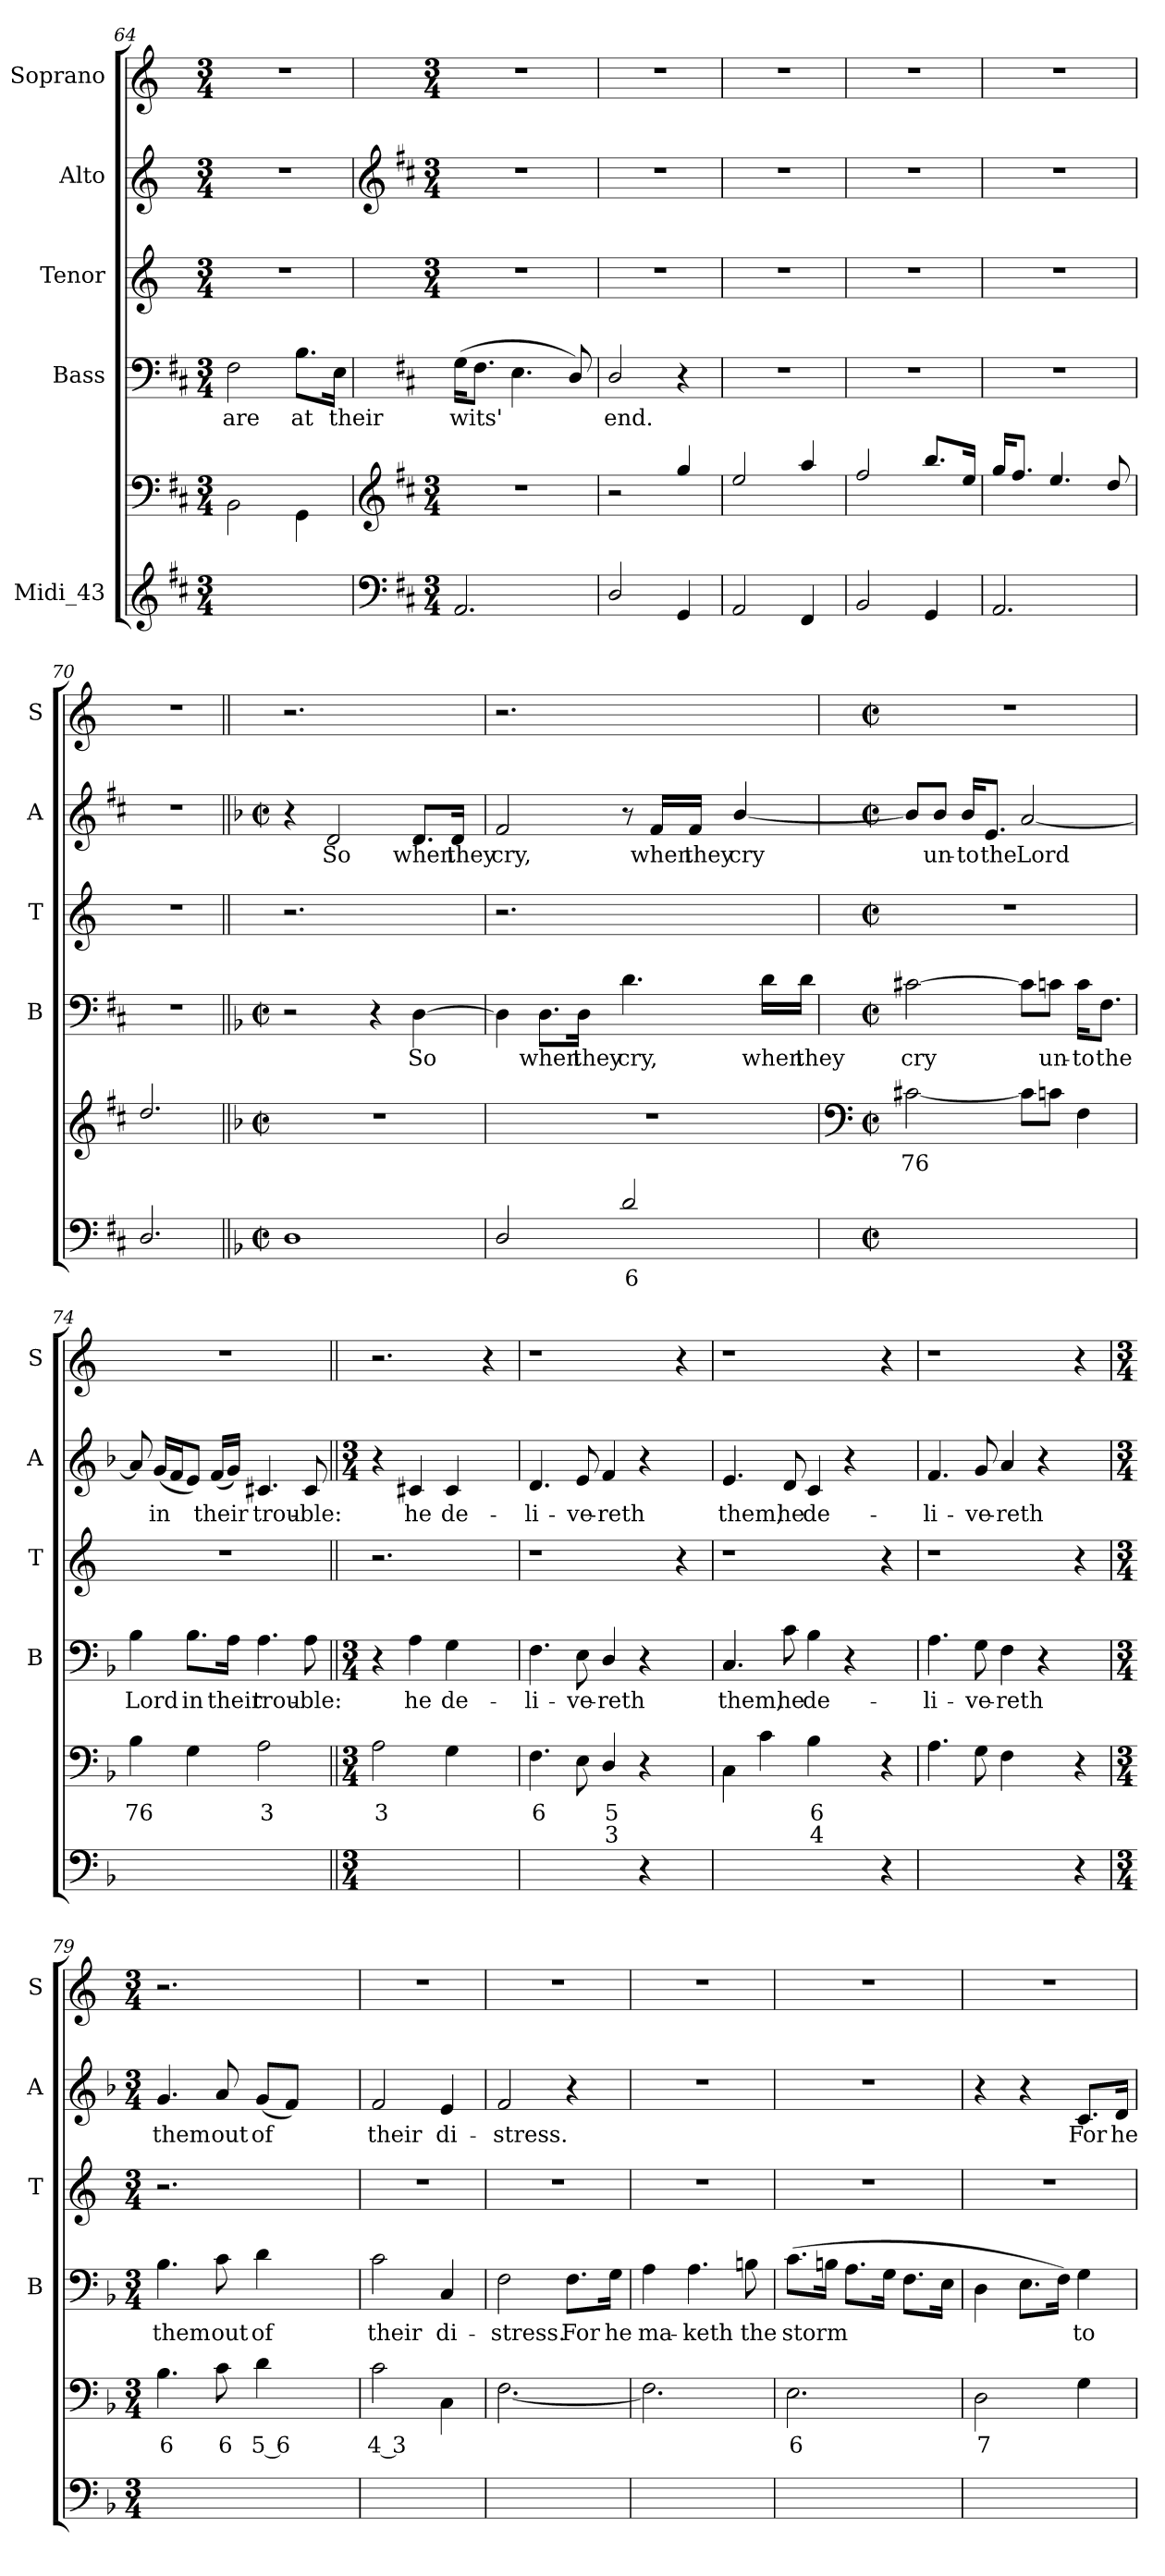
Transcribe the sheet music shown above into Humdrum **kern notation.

**kern	**text	**kern	**text	**text	**kern	**text	**kern	**kern	**text	**kern
*part5	*part5	*part5	*part5	*part5	*part4	*part4	*part3	*part2	*part2	*part1
*staff6	*staff6	*staff5	*staff5	*staff5	*staff4	*staff4	*staff3	*staff2	*staff2	*staff1
*I"Midi_43	*	*	*	*	*I"Bass	*	*I"Tenor	*I"Alto	*	*I"Soprano
*	*	*	*	*	*I'B	*	*I'T	*I'A	*	*I'S
!!LO:LB:g=z
*clefG2	*	*clefF4	*	*	*clefF4	*	*clefG2	*clefG2	*	*clefG2
*k[f#c#]	*	*k[f#c#]	*	*	*k[f#c#]	*	*k[]	*k[]	*	*k[]
*M3/4	*	*M3/4	*	*	*M3/4	*	*M3/4	*M3/4	*	*M3/4
=64	=64	=64	=64	=64	=64	=64	=64	=64	=64	=64
*	*	*^	*	*	*	*	*	*	*	*
!	!	!	!	!	!	!	!LO:LY:b	!	!	!	!
2.ryy	.	2.ryy	2BB\	.	.	2F#\	are	2.r	2.r	.	2.r
!	!	!	!	!	!	!	!LO:LY:b	!	!	!	!
.	.	.	4GG\	.	.	8.B\L	at	.	.	.	.
!	!	!	!	!	!	!	!LO:LY:b	!	!	!	!
.	.	.	.	.	.	16E\Jk	their	.	.	.	.
*	*	*v	*v	*	*	*	*	*	*	*	*
!!LO:PB:g=z
=65	=65	=65	=65	=65	=65	=65	=65	=65	=65	=65
*clefF4	*	*clefG2	*	*	*	*	*	*clefG2	*	*
*	*	*	*	*	*	*	*	*k[f#c#]	*	*
*	*	*	*	*	*	*	*	*D:	*	*
*M3/4	*	*M3/4	*	*	*	*	*M3/4	*M3/4	*	*M3/4
*^	*	*	*	*	*	*	*	*	*	*
!	!	!	!	!	!	!	!LO:LY:b	!	!	!	!
2.AA/	2.ryy	.	2.r	.	.	(>16G\KL	wits'	2.r	2.r	.	2.r
.	.	.	.	.	.	8.F#\J	.	.	.	.	.
.	.	.	.	.	.	4.E\	.	.	.	.	.
.	.	.	.	.	.	8D/)	.	.	.	.	.
=66	=66	=66	=66	=66	=66	=66	=66	=66	=66	=66	=66
!	!	!	!	!	!	!	!LO:LY:b	!	!	!	!
2D/	2.ryy	.	2r	.	.	2D/	end.	2.r	2.r	.	2.r
4GG/	.	.	4gg/	.	.	4r	.	.	.	.	.
=67	=67	=67	=67	=67	=67	=67	=67	=67	=67	=67	=67
2AA/	2.ryy	.	2ee/	.	.	2.r	.	2.r	2.r	.	2.r
4FF#/	.	.	4aa/	.	.	.	.	.	.	.	.
=68	=68	=68	=68	=68	=68	=68	=68	=68	=68	=68	=68
2BB/	2.ryy	.	2ff#/	.	.	2.r	.	2.r	2.r	.	2.r
4GG/	.	.	8.bb/L	.	.	.	.	.	.	.	.
.	.	.	16ee/Jk	.	.	.	.	.	.	.	.
=69	=69	=69	=69	=69	=69	=69	=69	=69	=69	=69	=69
2.AA/	2.ryy	.	16gg/KL	.	.	2.r	.	2.r	2.r	.	2.r
.	.	.	8.ff#/J	.	.	.	.	.	.	.	.
.	.	.	4.ee/	.	.	.	.	.	.	.	.
.	.	.	8dd/	.	.	.	.	.	.	.	.
=70	=70	=70	=70	=70	=70	=70	=70	=70	=70	=70	=70
2.D/	2.ryy	.	2.dd/	.	.	2.r	.	2.r	2.r	.	2.r
=71||	=71||	=71||	=71||	=71||	=71||	=71||	=71||	=71||	=71||	=71||	=71||
*k[b-]	*	*	*k[b-]	*	*	*k[b-]	*	*	*k[b-]	*	*
*F:	*	*	*F:	*	*	*F:	*	*	*F:	*	*
*M2/2	*	*	*M2/2	*	*	*M2/2	*	*	*M2/2	*	*
*met(c|)	*	*	*met(c|)	*	*	*met(c|)	*	*	*met(c|)	*	*
*	*	*	*	*	*	*	*	*	*	*	*MM80
1D	1ryy	.	1r	.	.	2r	.	2.r	4r	.	2.r
!	!	!	!	!	!	!	!	!	!	!LO:LY:b	!
.	.	.	.	.	.	.	.	.	2d/	So	.
.	.	.	.	.	.	4r	.	.	.	.	.
!	!	!	!	!	!	!	!LO:LY:b	!	!	!LO:LY:b	!
.	.	.	.	.	.	[4D\	So	4ryy	8.d/L	when	4ryy
!	!	!	!	!	!	!	!	!	!	!LO:LY:b	!
.	.	.	.	.	.	.	.	.	16d/Jk	they	.
!!LO:LB:g=z
=72	=72	=72	=72	=72	=72	=72	=72	=72	=72	=72	=72
!	!	!	!	!	!	!	!	!	!	!LO:LY:b	!
2D/	2.ryy	.	1r	.	.	4D\]	.	2.r	2f/	cry,	2.r
!	!	!	!	!	!	!	!LO:LY:b	!	!	!	!
.	.	.	.	.	.	8.D\L	when	.	.	.	.
!	!	!	!	!	!	!	!LO:LY:b	!	!	!	!
.	.	.	.	.	.	16D\Jk	they	.	.	.	.
!	!	!LO:LY:b	!	!	!	!	!LO:LY:b	!	!	!	!
2d/	.	6	.	.	.	4.d\	cry,	.	8r	.	.
!	!	!	!	!	!	!	!	!	!	!LO:LY:b	!
.	.	.	.	.	.	.	.	.	16f/LL	when	.
!	!	!	!	!	!	!	!	!	!	!LO:LY:b	!
.	.	.	.	.	.	.	.	.	16f/JJ	they	.
!	!	!	!	!	!	!	!	!	!	!LO:LY:b	!
.	4ryy	.	.	.	.	.	.	4ryy	[4b-/	cry	4ryy
!	!	!	!	!	!	!	!LO:LY:b	!	!	!	!
.	.	.	.	.	.	16d\LL	when	.	.	.	.
!	!	!	!	!	!	!	!LO:LY:b	!	!	!	!
.	.	.	.	.	.	16d\JJ	they	.	.	.	.
*v	*v	*	*	*	*	*	*	*	*	*	*
!!LO:PB:g=z
=73	=73	=73	=73	=73	=73	=73	=73	=73	=73	=73
*	*	*clefF4	*	*	*	*	*	*	*	*
*M2/2	*	*M2/2	*	*	*M2/2	*	*M2/2	*M2/2	*	*M2/2
*met(c|)	*	*met(c|)	*	*	*met(c|)	*	*met(c|)	*met(c|)	*	*met(c|)
*	*	*	*	*	*	*	*	*	*	*MM80
*	*	*^	*	*	*	*	*	*	*	*
!	!	!	!	!LO:LY:b	!	!	!LO:LY:b	!	!	!	!
1ryy	.	1ryy	[2c#X\	76	.	[2c#X\	cry	1r	8b-/L]	.	1r
!	!	!	!	!	!	!	!	!	!	!LO:LY:b	!
.	.	.	.	.	.	.	.	.	8b-/J	un-	.
!	!	!	!	!	!	!	!	!	!	!LO:LY:b	!
.	.	.	.	.	.	.	.	.	16b-/KL	-to	.
!	!	!	!	!	!	!	!	!	!	!LO:LY:b	!
.	.	.	.	.	.	.	.	.	8.e/J	the	.
!	!	!	!	!	!	!	!	!	!	!LO:LY:b	!
.	.	.	8c#\L]	.	.	8c#\L]	.	.	[2a/	Lord	.
!	!	!	!	!	!	!	!LO:LY:b	!	!	!	!
.	.	.	8cn\J	.	.	8cn\J	un-	.	.	.	.
!	!	!	!	!	!	!	!LO:LY:b	!	!	!	!
.	.	.	4F\	.	.	16c\KL	-to	.	.	.	.
!	!	!	!	!	!	!	!LO:LY:b	!	!	!	!
.	.	.	.	.	.	8.F\J	the	.	.	.	.
=74	=74	=74	=74	=74	=74	=74	=74	=74	=74	=74	=74
*	*	*	*	*	*	*	*	*	*	*	*MM80
!	!	!	!	!LO:LY:b	!	!	!LO:LY:b	!	!	!	!
1ryy	.	1ryy	4B-\	76	.	4B-\	Lord	1r	8a/]	.	1r
!	!	!	!	!	!	!	!	!	!	!LO:LY:b	!
.	.	.	.	.	.	.	.	.	(<16g/LL	in	.
.	.	.	.	.	.	.	.	.	16f/J	.	.
!	!	!	!	!	!	!	!LO:LY:b	!	!	!	!
.	.	.	4G\	.	.	8.B-\L	in	.	8e/J)	.	.
!	!	!	!	!	!	!	!	!	!	!LO:LY:b	!
.	.	.	.	.	.	.	.	.	(<16f/LL	their	.
!	!	!	!	!	!	!	!LO:LY:b	!	!	!	!
.	.	.	.	.	.	16A\Jk	their	.	16g/JJ)	.	.
!	!	!	!	!LO:LY:b	!	!	!LO:LY:b	!	!	!LO:LY:b	!
.	.	.	2A\	3	.	4.A\	trou-	.	4.c#X/	trou-	.
!	!	!	!	!	!	!	!LO:LY:b	!	!	!LO:LY:b	!
.	.	.	.	.	.	8A\	-ble:	.	8c#/	-ble:	.
=75||	=75||	=75||	=75||	=75||	=75||	=75||	=75||	=75||	=75||	=75||	=75||
*M3/4	*	*M3/4	*	*	*	*M3/4	*	*	*M3/4	*	*
*	*	*	*	*	*	*	*	*	*	*	*MM100
!	!	!	!	!LO:LY:b	!	!	!	!	!	!	!
2.ryy	.	2.ryy	2A\	3	.	4r	.	2.r	4r	.	2.r
!	!	!	!	!	!	!	!LO:LY:b	!	!	!LO:LY:b	!
.	.	.	.	.	.	4A\	he	.	4c#X/	he	.
!	!	!	!	!	!	!	!LO:LY:b	!	!	!LO:LY:b	!
.	.	.	4G\	.	.	4G\	de-	.	4c#/	de-	.
4ryy	.	4ryy	4ryy	.	.	4ryy	.	4ryy	4ryy	.	4r
=76	=76	=76	=76	=76	=76	=76	=76	=76	=76	=76	=76
!	!	!	!	!LO:LY:b	!	!	!LO:LY:b	!	!	!LO:LY:b	!
2.ryy	.	2.ryy	4.F\	6	.	4.F\	-li-	1r	4.d/	-li-	1r
!	!	!	!	!	!	!	!LO:LY:b	!	!	!LO:LY:b	!
.	.	.	8E\	.	.	8E\	-ve-	.	8e/	-ve-	.
!	!	!	!	!LO:LY:b	!LO:LY:b	!	!LO:LY:b	!	!	!LO:LY:b	!
.	.	.	4D/	5	3	4D/	-reth	.	4f/	-reth	.
4r	.	4r	4ryy	.	.	4r	.	.	4r	.	.
4ryy	.	4ryy	4ryy	.	.	4ryy	.	4r	4ryy	.	4r
=77	=77	=77	=77	=77	=77	=77	=77	=77	=77	=77	=77
!	!	!	!	!	!	!	!LO:LY:b	!	!	!LO:LY:b	!
2.ryy	.	2.ryy	4C\	.	.	4.C/	them,	1r	4.e/	them,	1r
.	.	.	4c\	.	.	.	.	.	.	.	.
!	!	!	!	!	!	!	!LO:LY:b	!	!	!LO:LY:b	!
.	.	.	.	.	.	8c\	he	.	8d/	he	.
!	!	!	!	!LO:LY:b	!LO:LY:b	!	!LO:LY:b	!	!	!LO:LY:b	!
.	.	.	4B-\	6	4	4B-\	de-	.	4c/	de-	.
4ryy	.	4ryy	2ryy	.	.	4r	.	.	4r	.	.
4r	.	4r	.	.	.	4ryy	.	4r	4ryy	.	4r
!!LO:LB:g=z
=78	=78	=78	=78	=78	=78	=78	=78	=78	=78	=78	=78
!	!	!	!	!	!	!	!LO:LY:b	!	!	!LO:LY:b	!
2.ryy	.	2.ryy	4.A\	.	.	4.A\	-li-	1r	4.f/	-li-	1r
!	!	!	!	!	!	!	!LO:LY:b	!	!	!LO:LY:b	!
.	.	.	8G\	.	.	8G\	-ve-	.	8g/	-ve-	.
!	!	!	!	!	!	!	!LO:LY:b	!	!	!LO:LY:b	!
.	.	.	4F\	.	.	4F\	-reth	.	4a/	-reth	.
4ryy	.	4ryy	2ryy	.	.	4r	.	.	4r	.	.
4r	.	4r	.	.	.	4ryy	.	4r	4ryy	.	4r
!!LO:PB:g=z
=79	=79	=79	=79	=79	=79	=79	=79	=79	=79	=79	=79
*M3/4	*	*M3/4	*	*	*	*M3/4	*	*M3/4	*M3/4	*	*M3/4
*	*	*	*	*	*	*	*	*	*	*	*MM100
!	!	!	!	!LO:LY:b	!	!	!LO:LY:b	!	!	!LO:LY:b	!
2.ryy	.	2.ryy	4.B-\	6	.	4.B-\	them	2.r	4.g/	them	2.r
!	!	!	!	!LO:LY:b	!	!	!LO:LY:b	!	!	!LO:LY:b	!
.	.	.	8c\	6	.	8c\	out	.	8a/	out	.
!	!	!	!	!LO:LY:b	!	!	!LO:LY:b	!	!	!LO:LY:b	!
.	.	.	4d\	5 6	.	4d\	of	.	(<8g/L	of	.
.	.	.	.	.	.	.	.	.	8f/J)	.	.
4ryy	.	4ryy	4ryy	.	.	4ryy	.	4ryy	4ryy	.	4ryy
=80	=80	=80	=80	=80	=80	=80	=80	=80	=80	=80	=80
!	!	!	!	!LO:LY:b	!	!	!LO:LY:b	!	!	!LO:LY:b	!
2.ryy	.	2.ryy	2c\	4 3	.	2c\	their	2.r	2f/	their	2.r
!	!	!	!	!	!	!	!LO:LY:b	!	!	!LO:LY:b	!
.	.	.	4C\	.	.	4C/	di-	.	4e/	di-	.
=81	=81	=81	=81	=81	=81	=81	=81	=81	=81	=81	=81
!	!	!	!	!	!	!	!LO:LY:b	!	!	!LO:LY:b	!
2.ryy	.	2.ryy	[2.F\	.	.	2F\	-stress.	2.r	2f/	-stress.	2.r
!	!	!	!	!	!	!	!LO:LY:b	!	!	!	!
.	.	.	.	.	.	8.F\L	For	.	4r	.	.
!	!	!	!	!	!	!	!LO:LY:b	!	!	!	!
.	.	.	.	.	.	16G\Jk	he	.	.	.	.
=82	=82	=82	=82	=82	=82	=82	=82	=82	=82	=82	=82
!	!	!	!	!	!	!	!LO:LY:b	!	!	!	!
2.ryy	.	2.ryy	2.F\]	.	.	4A\	ma-	2.r	2.r	.	2.r
!	!	!	!	!	!	!	!LO:LY:b	!	!	!	!
.	.	.	.	.	.	4.A\	-keth	.	.	.	.
!	!	!	!	!	!	!	!LO:LY:b	!	!	!	!
.	.	.	.	.	.	8Bn\	the	.	.	.	.
=83	=83	=83	=83	=83	=83	=83	=83	=83	=83	=83	=83
!	!	!	!	!LO:LY:b	!	!	!LO:LY:b	!	!	!	!
2.ryy	.	2.ryy	2.E\	6	.	(>8.c\L	storm	2.r	2.r	.	2.r
.	.	.	.	.	.	16Bn\Jk	.	.	.	.	.
.	.	.	.	.	.	8.A\L	.	.	.	.	.
.	.	.	.	.	.	16G\Jk	.	.	.	.	.
.	.	.	.	.	.	8.F\L	.	.	.	.	.
.	.	.	.	.	.	16E\Jk	.	.	.	.	.
=84	=84	=84	=84	=84	=84	=84	=84	=84	=84	=84	=84
!	!	!	!	!LO:LY:b	!	!	!	!	!	!	!
2.ryy	.	2.ryy	2D\	7	.	4D\	.	2.r	4r	.	2.r
.	.	.	.	.	.	8.E\L	.	.	4r	.	.
.	.	.	.	.	.	16F\Jk)	.	.	.	.	.
!	!	!	!	!	!	!	!LO:LY:b	!	!	!LO:LY:b	!
.	.	.	4G\	.	.	4G\	to	.	8.c/L	For	.
!	!	!	!	!	!	!	!	!	!	!LO:LY:b	!
.	.	.	.	.	.	.	.	.	16d/Jk	he	.
*	*	*v	*v	*	*	*	*	*	*	*	*
=	=	=	=	=	=	=	=	=	=	=
*-	*-	*-	*-	*-	*-	*-	*-	*-	*-	*-
